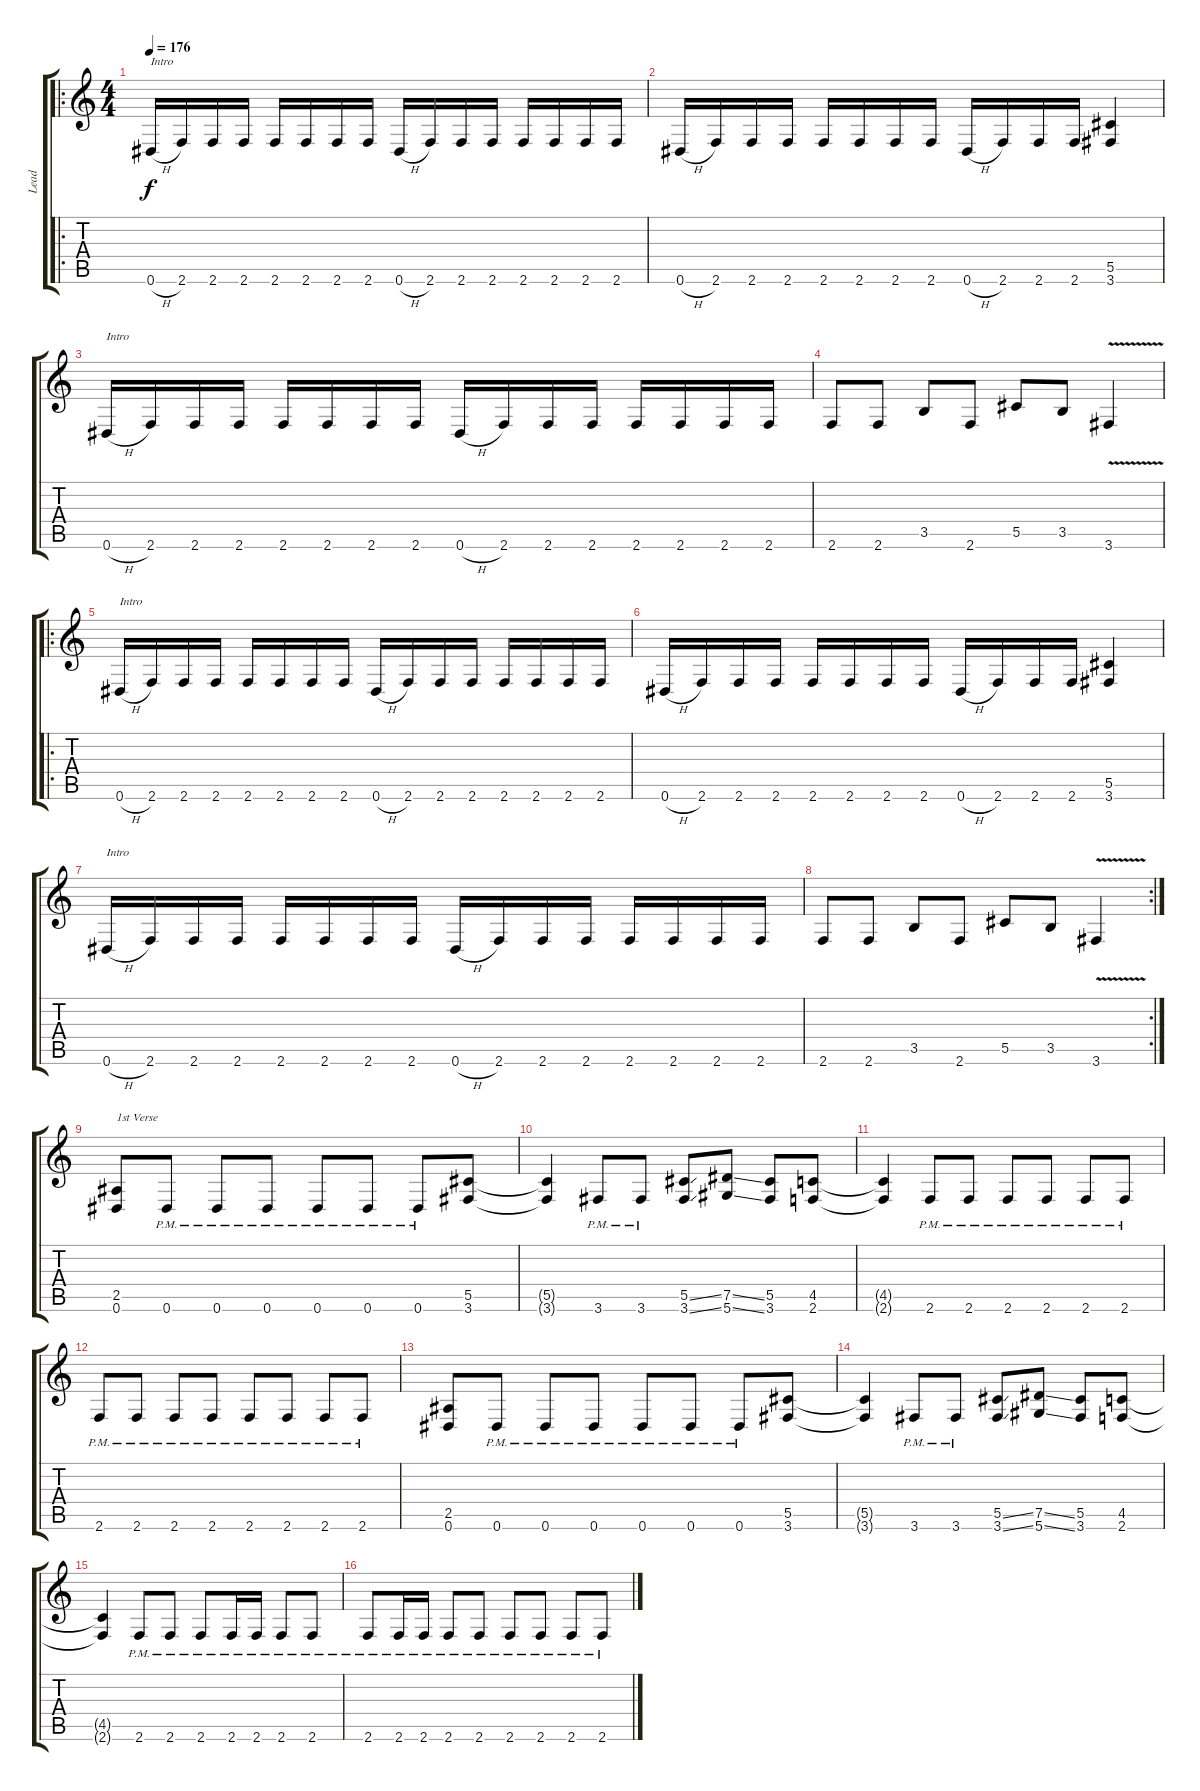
\track ("Lead" "Lead") {instrument distortionguitar}
\staff {score tabs}
\tuning (Eb4 Bb3 Gb3 Db3 Ab2 Eb2) {hide}
\ro
\ts (4 4)
\tempo 176
\clef g2
\ks c
0.6{h}.16{txt "Intro" dy f instrument distortionguitar} 2.6.16 2.6.16 2.6.16 2.6.16 2.6.16 2.6.16 2.6.16 0.6{h}.16 2.6.16 2.6.16 2.6.16 2.6.16 2.6.16 2.6.16 2.6.16 |
0.6{h}.16 2.6.16 2.6.16 2.6.16 2.6.16 2.6.16 2.6.16 2.6.16 0.6{h}.16 2.6.16 2.6.16 2.6.16 (5.5 3.6).4 |
0.6{h}.16{txt "Intro"} 2.6.16 2.6.16 2.6.16 2.6.16 2.6.16 2.6.16 2.6.16 0.6{h}.16 2.6.16 2.6.16 2.6.16 2.6.16 2.6.16 2.6.16 2.6.16 |
2.6.8 2.6.8 3.5.8 2.6.8 5.5.8 3.5.8 3.6{v}.4 |
\ro
0.6{h}.16{txt "Intro"} 2.6.16 2.6.16 2.6.16 2.6.16 2.6.16 2.6.16 2.6.16 0.6{h}.16 2.6.16 2.6.16 2.6.16 2.6.16 2.6.16 2.6.16 2.6.16 |
0.6{h}.16 2.6.16 2.6.16 2.6.16 2.6.16 2.6.16 2.6.16 2.6.16 0.6{h}.16 2.6.16 2.6.16 2.6.16 (5.5 3.6).4 |
0.6{h}.16{txt "Intro"} 2.6.16 2.6.16 2.6.16 2.6.16 2.6.16 2.6.16 2.6.16 0.6{h}.16 2.6.16 2.6.16 2.6.16 2.6.16 2.6.16 2.6.16 2.6.16 |
\rc 2
2.6.8 2.6.8 3.5.8 2.6.8 5.5.8 3.5.8 3.6{v}.4 |
(2.5 0.6).8{txt "1st Verse"} 0.6{pm}.8 0.6{pm}.8 0.6{pm}.8 0.6{pm}.8 0.6{pm}.8 0.6{pm}.8 (5.5 3.6).8 |
(5.5{t} 3.6{t}).4 3.6{pm}.8 3.6{pm}.8 (5.5{ss} 3.6{ss}).8 (7.5{ss} 5.6{ss}).8 (5.5 3.6).8 (4.5 2.6).8 |
(4.5{t} 2.6{t}).4 2.6{pm}.8 2.6{pm}.8 2.6{pm}.8 2.6{pm}.8 2.6{pm}.8 2.6{pm}.8 |
2.6{pm}.8 2.6{pm}.8 2.6{pm}.8 2.6{pm}.8 2.6{pm}.8 2.6{pm}.8 2.6{pm}.8 2.6{pm}.8 |
(2.5 0.6).8 0.6{pm}.8 0.6{pm}.8 0.6{pm}.8 0.6{pm}.8 0.6{pm}.8 0.6{pm}.8 (5.5 3.6).8 |
(5.5{t} 3.6{t}).4 3.6{pm}.8 3.6{pm}.8 (5.5{ss} 3.6{ss}).8 (7.5{ss} 5.6{ss}).8 (5.5 3.6).8 (4.5 2.6).8 |
(4.5{t} 2.6{t}).4 2.6{pm}.8 2.6{pm}.8 2.6{pm}.8 2.6{pm}.16 2.6{pm}.16 2.6{pm}.8 2.6{pm}.8 |
2.6{pm}.8 2.6{pm}.16 2.6{pm}.16 2.6{pm}.8 2.6{pm}.8 2.6{pm}.8 2.6{pm}.8 2.6{pm}.8 2.6{pm}.8
